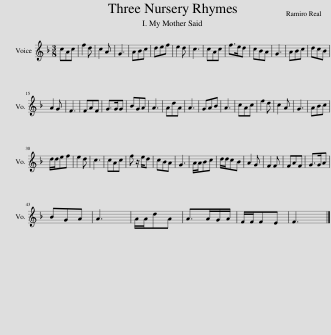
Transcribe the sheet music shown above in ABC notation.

X:1
L:1/8
M:3/8
I:linebreak $
K:F
V:1 treble
V:1
 cAc | f2 d | c2 A | G3 | ABc | %5
 def | e2 d | c3 | cAc | f>ed | %10
 cBA | G3 | ABc | dcB |$ A2 G | %15
 F3 | FAF | G>GG | BGA | A3 | %20
 AdA | A3 | GAB | A3 | cAc | %25
 f2 d | c2 A | G3 | ABc |$ d/d/ef | %30
 e2 d | c3 | cAc | f z/ e/d | cBA | %35
 G3 | A/A/Bc | d/d/cB | A2 G | F2 F | %40
 FAF | G>GA |$ BGA | A3 | A/A/dA | %45
 A>AG/A/ | F/F/FE | F3 |] %48
